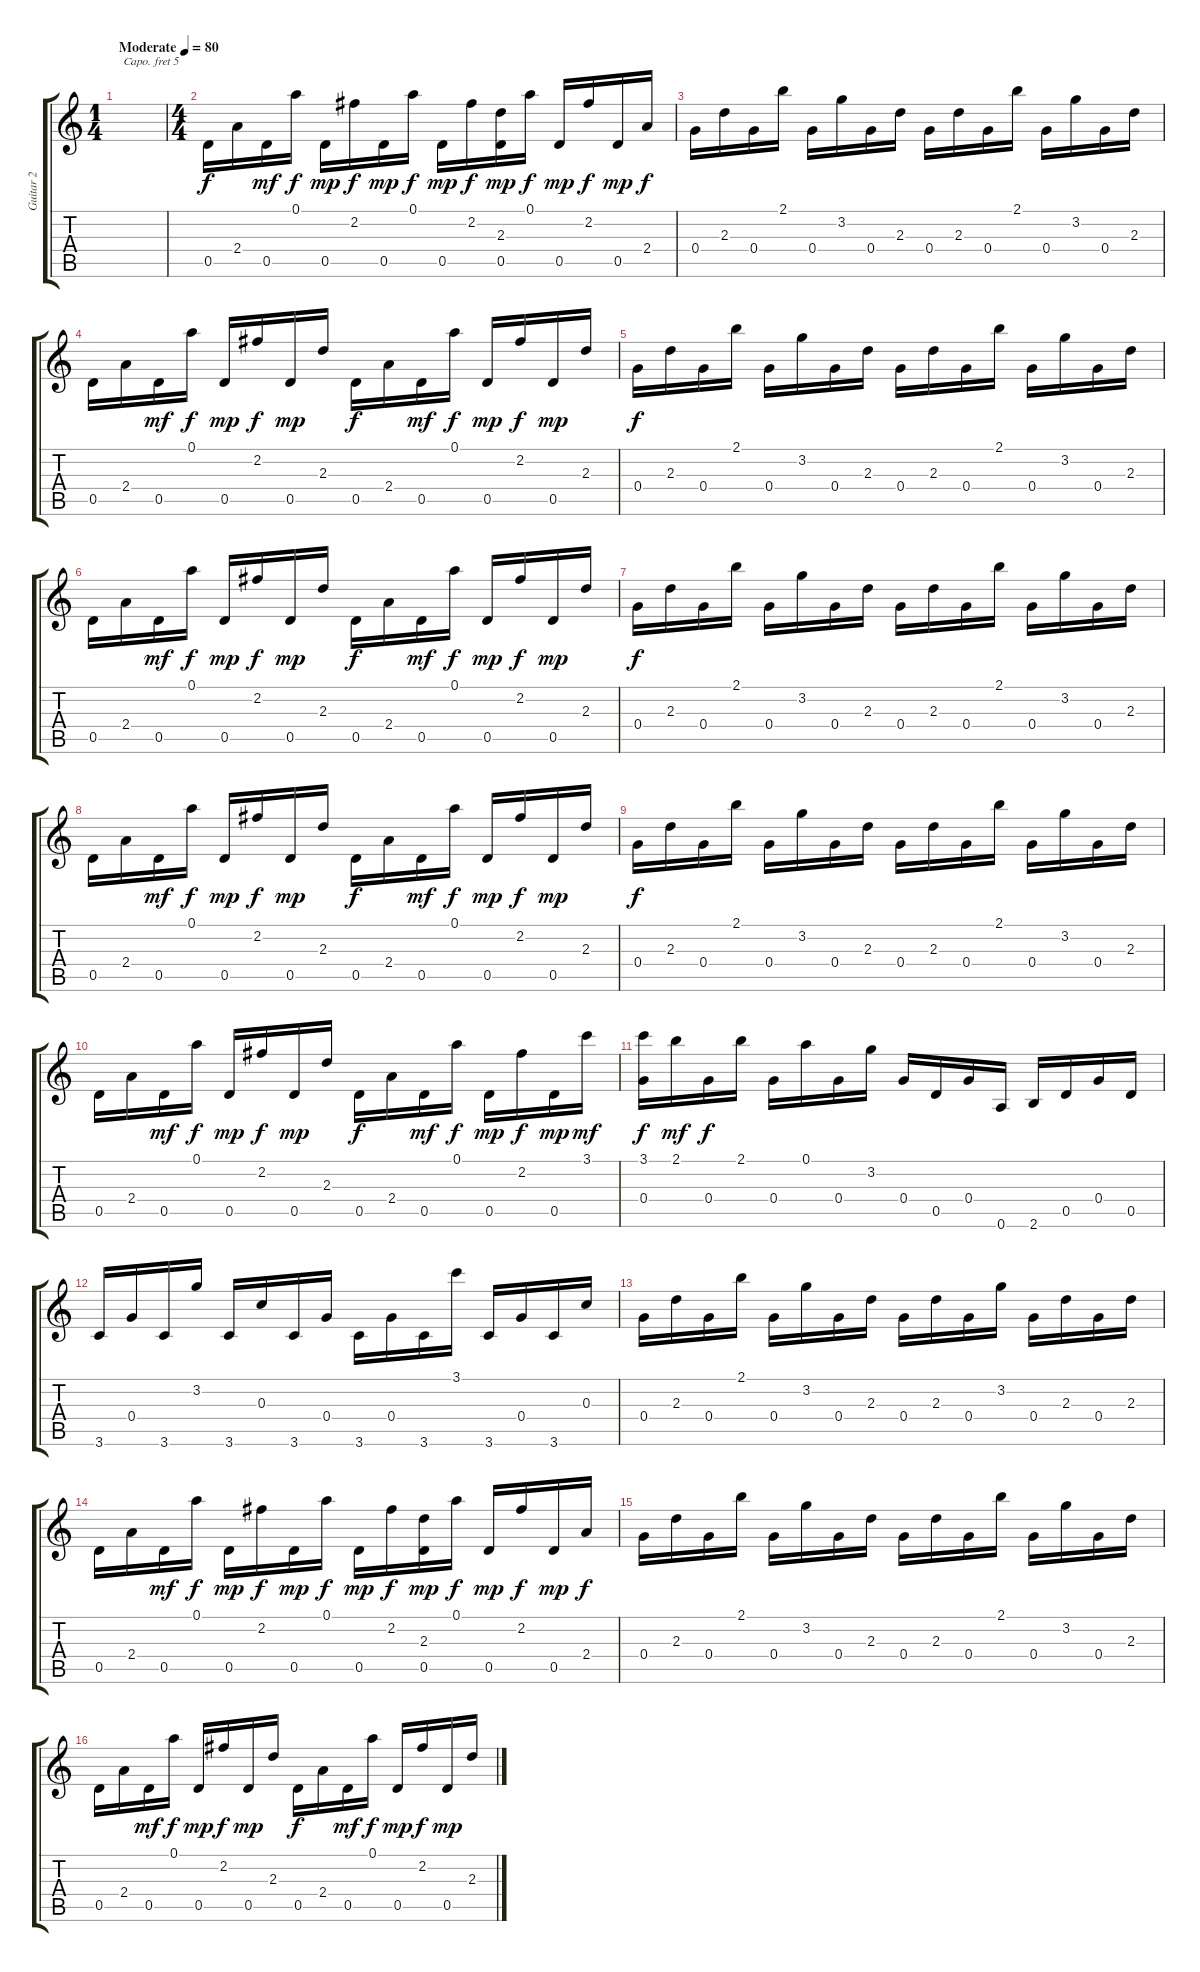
\track ("Guitar 2" "Guitar 2") {instrument acousticguitarsteel}
\staff {score tabs}
\capo 5
\tuning (E4 B3 G3 D3 A2 E2) {hide}
\ts (1 4)
\tempo (80 "Moderate")
\clef g2
\ks c
|
\ts (4 4)
0.5.16 2.4.16 0.5.16{dy mf} 0.1.16{dy f} 0.5.16{dy mp} 2.2.16{dy f} 0.5.16{dy mp} 0.1.16{dy f} 0.5.16{dy mp} 2.2.16{dy f} (2.3 0.5).16{dy mp} 0.1.16{dy f} 0.5.16{dy mp} 2.2.16{dy f} 0.5.16{dy mp} 2.4.16{dy f} |
0.4.16 2.3.16 0.4.16 2.1.16 0.4.16 3.2.16 0.4.16 2.3.16 0.4.16 2.3.16 0.4.16 2.1.16 0.4.16 3.2.16 0.4.16 2.3.16 |
0.5.16 2.4.16 0.5.16{dy mf} 0.1.16{dy f} 0.5.16{dy mp} 2.2.16{dy f} 0.5.16{dy mp} 2.3.16 0.5.16{dy f} 2.4.16 0.5.16{dy mf} 0.1.16{dy f} 0.5.16{dy mp} 2.2.16{dy f} 0.5.16{dy mp} 2.3.16 |
0.4.16{dy f} 2.3.16 0.4.16 2.1.16 0.4.16 3.2.16 0.4.16 2.3.16 0.4.16 2.3.16 0.4.16 2.1.16 0.4.16 3.2.16 0.4.16 2.3.16 |
0.5.16 2.4.16 0.5.16{dy mf} 0.1.16{dy f} 0.5.16{dy mp} 2.2.16{dy f} 0.5.16{dy mp} 2.3.16 0.5.16{dy f} 2.4.16 0.5.16{dy mf} 0.1.16{dy f} 0.5.16{dy mp} 2.2.16{dy f} 0.5.16{dy mp} 2.3.16 |
0.4.16{dy f} 2.3.16 0.4.16 2.1.16 0.4.16 3.2.16 0.4.16 2.3.16 0.4.16 2.3.16 0.4.16 2.1.16 0.4.16 3.2.16 0.4.16 2.3.16 |
0.5.16 2.4.16 0.5.16{dy mf} 0.1.16{dy f} 0.5.16{dy mp} 2.2.16{dy f} 0.5.16{dy mp} 2.3.16 0.5.16{dy f} 2.4.16 0.5.16{dy mf} 0.1.16{dy f} 0.5.16{dy mp} 2.2.16{dy f} 0.5.16{dy mp} 2.3.16 |
0.4.16{dy f} 2.3.16 0.4.16 2.1.16 0.4.16 3.2.16 0.4.16 2.3.16 0.4.16 2.3.16 0.4.16 2.1.16 0.4.16 3.2.16 0.4.16 2.3.16 |
0.5.16 2.4.16 0.5.16{dy mf} 0.1.16{dy f} 0.5.16{dy mp} 2.2.16{dy f} 0.5.16{dy mp} 2.3.16 0.5.16{dy f} 2.4.16 0.5.16{dy mf} 0.1.16{dy f} 0.5.16{dy mp} 2.2.16{dy f} 0.5.16{dy mp} 3.1.16{dy mf} |
(3.1 0.4).16{dy f} 2.1.16{dy mf} 0.4.16{dy f} 2.1.16 0.4.16 0.1.16 0.4.16 3.2.16 0.4.16 0.5.16 0.4.16 0.6.16 2.6.16 0.5.16 0.4.16 0.5.16 |
3.6.16 0.4.16 3.6.16 3.2.16 3.6.16 0.3.16 3.6.16 0.4.16 3.6.16 0.4.16 3.6.16 3.1.16 3.6.16 0.4.16 3.6.16 0.3.16 |
0.4.16 2.3.16 0.4.16 2.1.16 0.4.16 3.2.16 0.4.16 2.3.16 0.4.16 2.3.16 0.4.16 3.2.16 0.4.16 2.3.16 0.4.16 2.3.16 |
0.5.16 2.4.16 0.5.16{dy mf} 0.1.16{dy f} 0.5.16{dy mp} 2.2.16{dy f} 0.5.16{dy mp} 0.1.16{dy f} 0.5.16{dy mp} 2.2.16{dy f} (2.3 0.5).16{dy mp} 0.1.16{dy f} 0.5.16{dy mp} 2.2.16{dy f} 0.5.16{dy mp} 2.4.16{dy f} |
0.4.16 2.3.16 0.4.16 2.1.16 0.4.16 3.2.16 0.4.16 2.3.16 0.4.16 2.3.16 0.4.16 2.1.16 0.4.16 3.2.16 0.4.16 2.3.16 |
0.5.16 2.4.16 0.5.16{dy mf} 0.1.16{dy f} 0.5.16{dy mp} 2.2.16{dy f} 0.5.16{dy mp} 2.3.16 0.5.16{dy f} 2.4.16 0.5.16{dy mf} 0.1.16{dy f} 0.5.16{dy mp} 2.2.16{dy f} 0.5.16{dy mp} 2.3.16
